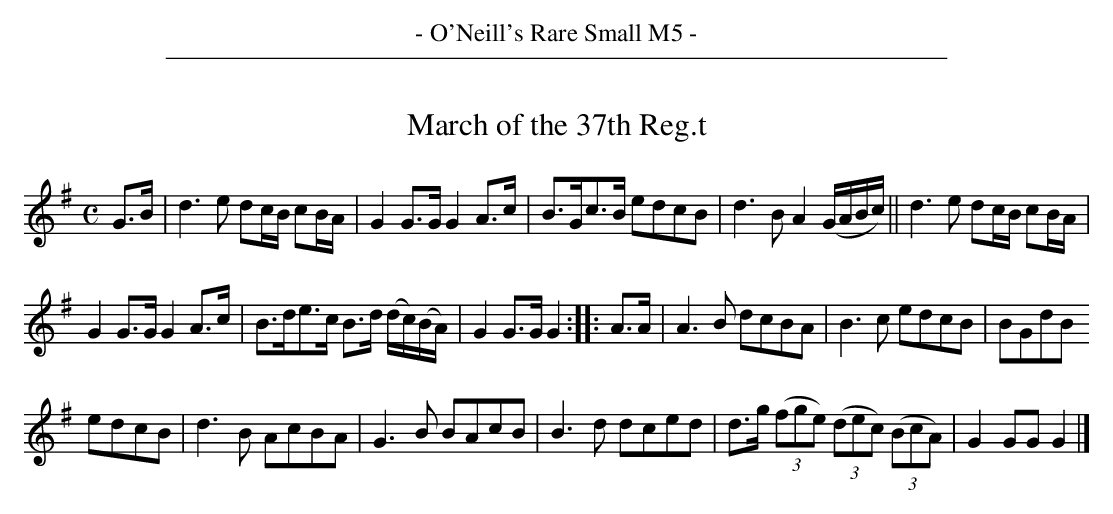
X:1
T: March of the 37th Reg.t
M: C
L: 1/8
K: G
G>B | d3e dc/B/ cB/A/ | G2G>G G2A>c | B>Gc>B edcB | d3B A2 (G/A/B/c/) || d3e dc/B/ cB/A/ |
G2G>G G2A>c | B>de>c B>d (d/c/)(B/A/) | G2G>G G2 :: A>A | A3B dcBA | B3c edcB | BGdB
edcB | d3B AcBA | G3B BAcB | B3d dced | d>g (3(fge) (3(dec) (3(BcA) | G2GG G2 |]
